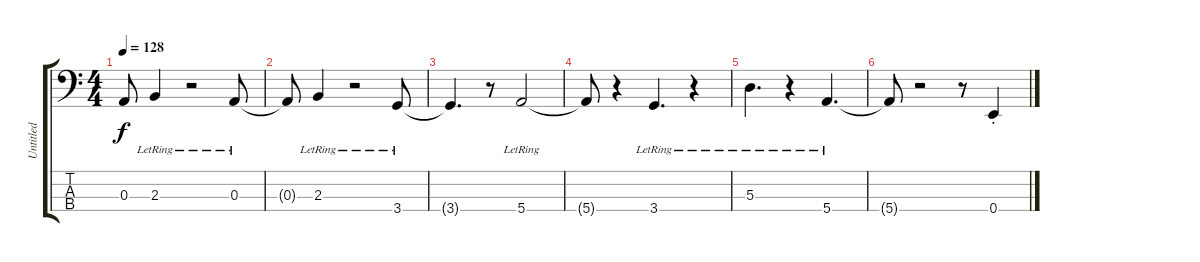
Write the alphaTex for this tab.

\track ("Untitled" "Untitled") {instrument electricbasspick}
\staff {score tabs}
\tuning (G2 D2 A1 E1) {hide}
\ts (4 4)
\tempo 128
\clef f4
\ks c
0.3{t}.8{dy f} 2.3{lr}.4 r.2 0.3{lr}.8 |
0.3{t}.8 2.3{lr}.4 r.2 3.4{lr}.8 |
3.4{t}.4{d} r.8 5.4{lr}.2 |
5.4{t}.8 r.4 3.4{lr}.4{d} r.4 |
5.3{lr}.4{d} r.4 5.4{lr}.4{d} |
5.4{t}.8 r.2 r.8 0.4{st}.4
